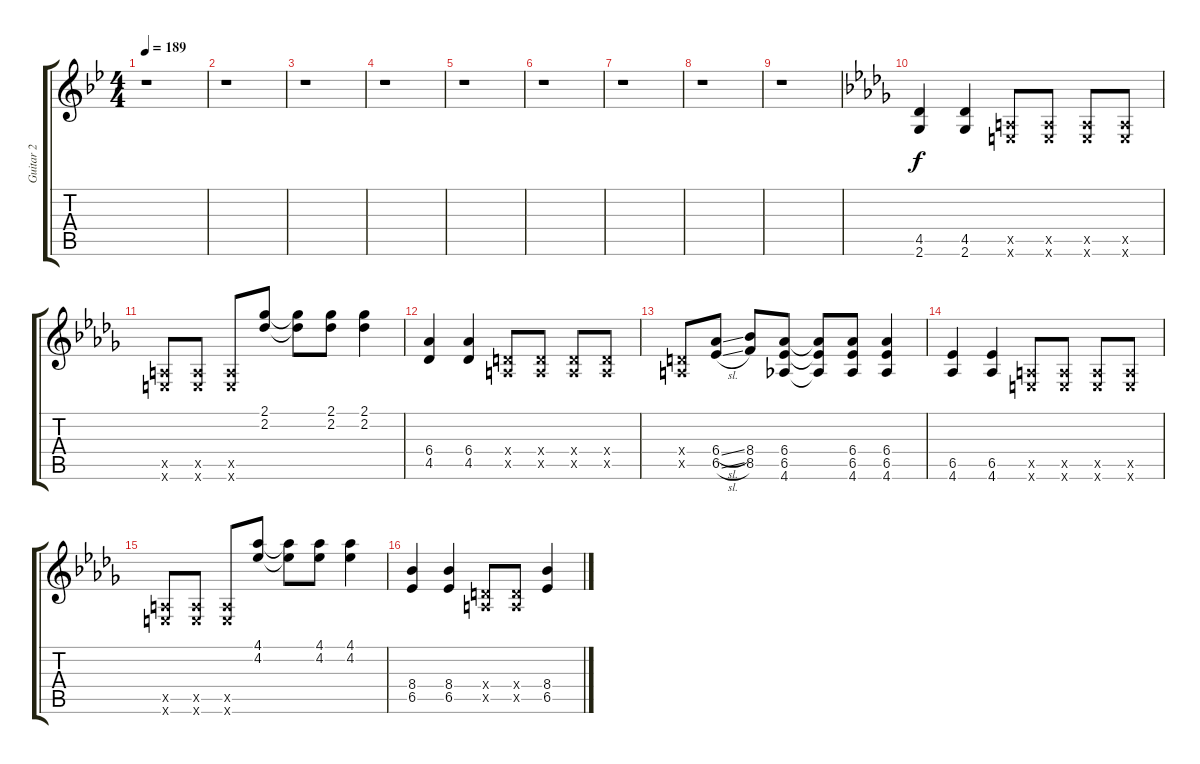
\track ("Guitar 2" "Guitar 2") {instrument overdrivenguitar}
\staff {score tabs}
\tuning (E4 B3 G3 D3 A2 E2) {hide}
\ts (4 4)
\tempo 189
\clef g2
\ks bb
r.1{dy f} |
r.1 |
r.1 |
r.1 |
r.1 |
r.1 |
r.1 |
r.1 |
r.1 |
\ks db
(4.5 2.6).4 (4.5 2.6).4 (0.5{x} 0.6{x}).8 (0.5{x} 0.6{x}).8 (0.5{x} 0.6{x}).8 (0.5{x} 0.6{x}).8 |
(0.5{x} 0.6{x}).8 (0.5{x} 0.6{x}).8 (0.5{x} 0.6{x}).8 (2.1 2.2).8 (2.1{t} 2.2{t}).8 (2.1 2.2).8 (2.1 2.2).4 |
(6.4 4.5).4 (6.4 4.5).4 (0.4{x} 0.5{x}).8 (0.4{x} 0.5{x}).8 (0.4{x} 0.5{x}).8 (0.4{x} 0.5{x}).8 |
(0.4{x} 0.5{x}).8 (6.4{sl} 6.5{sl}).8 (8.4 8.5).8 (6.4 6.5 4.6).8 (6.4{t} 6.5{t} 4.6{t}).8 (6.4 6.5 4.6).8 (6.4 6.5 4.6).4 |
(6.5 4.6).4 (6.5 4.6).4 (0.5{x} 0.6{x}).8 (0.5{x} 0.6{x}).8 (0.5{x} 0.6{x}).8 (0.5{x} 0.6{x}).8 |
(0.5{x} 0.6{x}).8 (0.5{x} 0.6{x}).8 (0.5{x} 0.6{x}).8 (4.1 4.2).8 (4.1{t} 4.2{t}).8 (4.1 4.2).8 (4.1 4.2).4 |
(8.4 6.5).4 (8.4 6.5).4 (0.4{x} 0.5{x}).8 (0.4{x} 0.5{x}).8 (8.4 6.5).4
